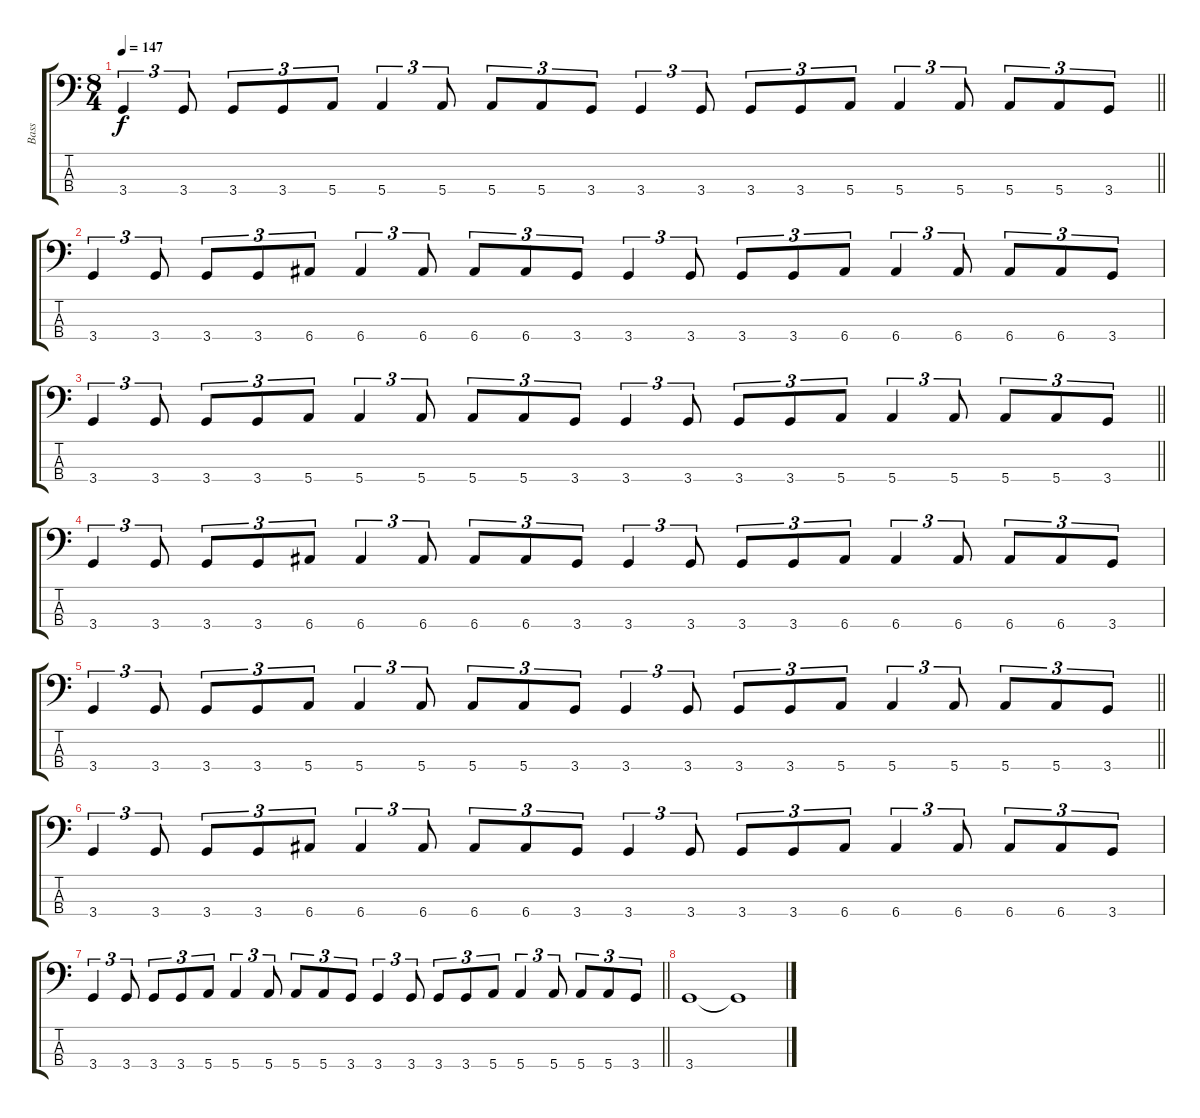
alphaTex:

\track ("Bass" "Bass") {instrument electricbassfinger}
\staff {score tabs}
\tuning (G2 D2 A1 E1) {hide}
\ts (8 4)
\tempo 147
\clef f4
\barLineRight lightlight
\ks c
3.4.4{tu (3 2) dy f} 3.4.8{tu (3 2)} 3.4.8{tu (3 2)} 3.4.8{tu (3 2)} 5.4.8{tu (3 2)} 5.4.4{tu (3 2)} 5.4.8{tu (3 2)} 5.4.8{tu (3 2)} 5.4.8{tu (3 2)} 3.4.8{tu (3 2)} 3.4.4{tu (3 2)} 3.4.8{tu (3 2)} 3.4.8{tu (3 2)} 3.4.8{tu (3 2)} 5.4.8{tu (3 2)} 5.4.4{tu (3 2)} 5.4.8{tu (3 2)} 5.4.8{tu (3 2)} 5.4.8{tu (3 2)} 3.4.8{tu (3 2)} |
3.4.4{tu (3 2)} 3.4.8{tu (3 2)} 3.4.8{tu (3 2)} 3.4.8{tu (3 2)} 6.4.8{tu (3 2)} 6.4.4{tu (3 2)} 6.4.8{tu (3 2)} 6.4.8{tu (3 2)} 6.4.8{tu (3 2)} 3.4.8{tu (3 2)} 3.4.4{tu (3 2)} 3.4.8{tu (3 2)} 3.4.8{tu (3 2)} 3.4.8{tu (3 2)} 6.4.8{tu (3 2)} 6.4.4{tu (3 2)} 6.4.8{tu (3 2)} 6.4.8{tu (3 2)} 6.4.8{tu (3 2)} 3.4.8{tu (3 2)} |
\barLineRight lightlight
3.4.4{tu (3 2)} 3.4.8{tu (3 2)} 3.4.8{tu (3 2)} 3.4.8{tu (3 2)} 5.4.8{tu (3 2)} 5.4.4{tu (3 2)} 5.4.8{tu (3 2)} 5.4.8{tu (3 2)} 5.4.8{tu (3 2)} 3.4.8{tu (3 2)} 3.4.4{tu (3 2)} 3.4.8{tu (3 2)} 3.4.8{tu (3 2)} 3.4.8{tu (3 2)} 5.4.8{tu (3 2)} 5.4.4{tu (3 2)} 5.4.8{tu (3 2)} 5.4.8{tu (3 2)} 5.4.8{tu (3 2)} 3.4.8{tu (3 2)} |
3.4.4{tu (3 2)} 3.4.8{tu (3 2)} 3.4.8{tu (3 2)} 3.4.8{tu (3 2)} 6.4.8{tu (3 2)} 6.4.4{tu (3 2)} 6.4.8{tu (3 2)} 6.4.8{tu (3 2)} 6.4.8{tu (3 2)} 3.4.8{tu (3 2)} 3.4.4{tu (3 2)} 3.4.8{tu (3 2)} 3.4.8{tu (3 2)} 3.4.8{tu (3 2)} 6.4.8{tu (3 2)} 6.4.4{tu (3 2)} 6.4.8{tu (3 2)} 6.4.8{tu (3 2)} 6.4.8{tu (3 2)} 3.4.8{tu (3 2)} |
\barLineRight lightlight
3.4.4{tu (3 2)} 3.4.8{tu (3 2)} 3.4.8{tu (3 2)} 3.4.8{tu (3 2)} 5.4.8{tu (3 2)} 5.4.4{tu (3 2)} 5.4.8{tu (3 2)} 5.4.8{tu (3 2)} 5.4.8{tu (3 2)} 3.4.8{tu (3 2)} 3.4.4{tu (3 2)} 3.4.8{tu (3 2)} 3.4.8{tu (3 2)} 3.4.8{tu (3 2)} 5.4.8{tu (3 2)} 5.4.4{tu (3 2)} 5.4.8{tu (3 2)} 5.4.8{tu (3 2)} 5.4.8{tu (3 2)} 3.4.8{tu (3 2)} |
3.4.4{tu (3 2)} 3.4.8{tu (3 2)} 3.4.8{tu (3 2)} 3.4.8{tu (3 2)} 6.4.8{tu (3 2)} 6.4.4{tu (3 2)} 6.4.8{tu (3 2)} 6.4.8{tu (3 2)} 6.4.8{tu (3 2)} 3.4.8{tu (3 2)} 3.4.4{tu (3 2)} 3.4.8{tu (3 2)} 3.4.8{tu (3 2)} 3.4.8{tu (3 2)} 6.4.8{tu (3 2)} 6.4.4{tu (3 2)} 6.4.8{tu (3 2)} 6.4.8{tu (3 2)} 6.4.8{tu (3 2)} 3.4.8{tu (3 2)} |
\barLineRight lightlight
3.4.4{tu (3 2)} 3.4.8{tu (3 2)} 3.4.8{tu (3 2)} 3.4.8{tu (3 2)} 5.4.8{tu (3 2)} 5.4.4{tu (3 2)} 5.4.8{tu (3 2)} 5.4.8{tu (3 2)} 5.4.8{tu (3 2)} 3.4.8{tu (3 2)} 3.4.4{tu (3 2)} 3.4.8{tu (3 2)} 3.4.8{tu (3 2)} 3.4.8{tu (3 2)} 5.4.8{tu (3 2)} 5.4.4{tu (3 2)} 5.4.8{tu (3 2)} 5.4.8{tu (3 2)} 5.4.8{tu (3 2)} 3.4.8{tu (3 2)} |
3.4.1 3.4{t}.1
